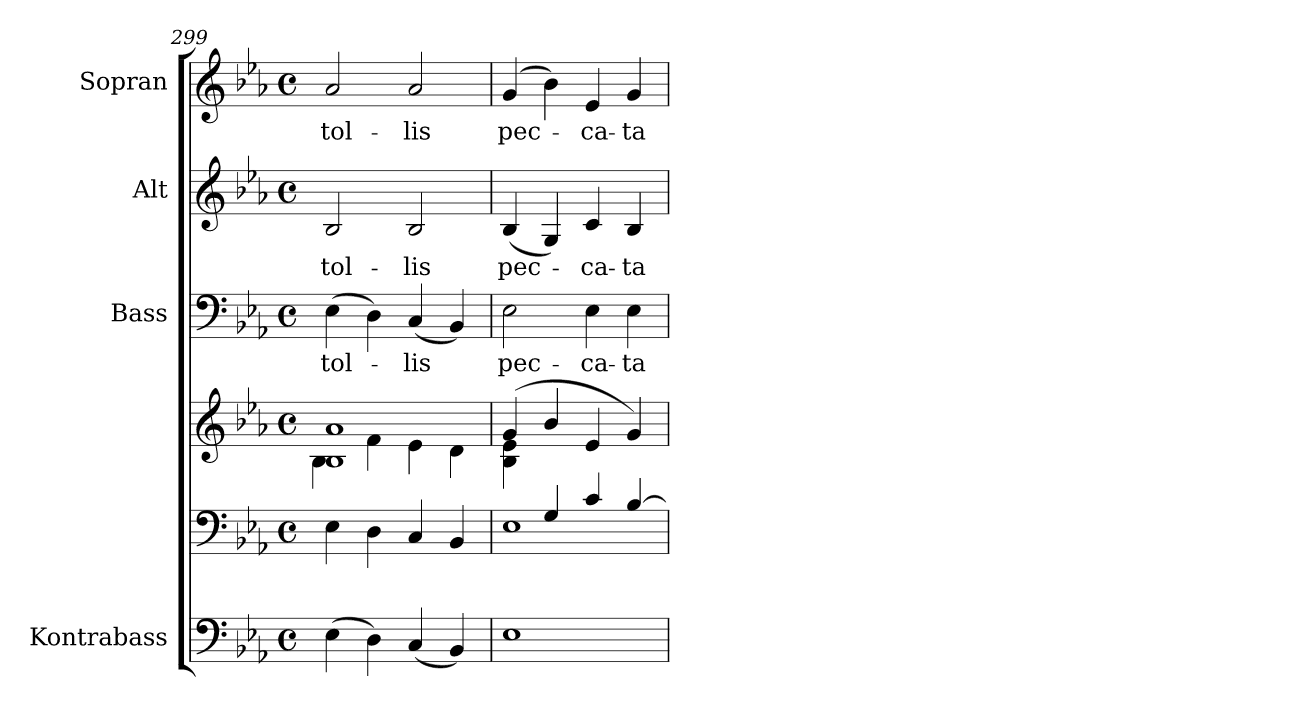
**kern	**kern	**kern	**kern	**text	**kern	**text	**kern	**text
*part5	*part4	*part4	*part3	*part3	*part2	*part2	*part1	*part1
*staff6	*staff5	*staff4	*staff3	*staff3	*staff2	*staff2	*staff1	*staff1
*I"Kontrabass	*	*	*I"Bass	*	*I"Alt	*	*I"Sopran	*
*I'Kb.	*	*	*I'B.	*	*I'A.	*	*I'S.	*
*clefF4	*clefF4	*clefG2	*clefF4	*	*clefG2	*	*clefG2	*
*ITrd7c12	*	*	*	*	*	*	*	*
*k[b-e-a-]	*k[b-e-a-]	*k[b-e-a-]	*k[b-e-a-]	*	*k[b-e-a-]	*	*k[b-e-a-]	*
*E-:	*E-:	*E-:	*E-:	*	*E-:	*	*E-:	*
*M4/4	*M4/4	*M4/4	*M4/4	*	*M4/4	*	*M4/4	*
*met(c)	*met(c)	*met(c)	*met(c)	*	*met(c)	*	*met(c)	*
=299	=299	=299	=299	=299	=299	=299	=299	=299
*	*	*^	*	*	*	*	*	*
!	!	!	!	!	!LO:LY:b	!	!LO:LY:b	!	!LO:LY:b
(>4EE-\	4E-\	1B- 1a-	4B-\	(>4E-\	tol-	2B-/	tol-	2a-/	tol-
4DD\)	4D\	.	4f\	4D\)	.	.	.	.	.
!	!	!	!	!	!LO:LY:b	!	!LO:LY:b	!	!LO:LY:b
(<4CC/	4C/	.	4e-\	(<4C/	-lis	2B-/	-lis	2a-/	-lis
4BBB-/)	4BB-/	.	4d\	4BB-/)	.	.	.	.	.
=300	=300	=300	=300	=300	=300	=300	=300	=300	=300
*	*^	*	*	*	*	*	*	*	*
!	!	!	!	!	!	!LO:LY:b	!	!LO:LY:b	!	!LO:LY:b
1EE-	4ryy	1E-	(4g/	4B-\ 4e-\	2E-\	pec-	(<4B-/	pec-	(4g/	pec-
.	4G/	.	4b-/	2.ryy	.	.	4G/)	.	4b-\)	.
!	!	!	!	!	!	!LO:LY:b	!	!LO:LY:b	!	!LO:LY:b
.	4c/	.	4e-/	.	4E-\	-ca-	4c/	-ca-	4e-/	-ca-
!	!	!	!	!	!	!LO:LY:b	!	!LO:LY:b	!	!LO:LY:b
.	[>4B-/	.	4g/)	.	4E-\	-ta	4B-/	-ta	4g/	-ta
*	*v	*v	*	*	*	*	*	*	*	*
*	*	*v	*v	*	*	*	*	*	*
=	=	=	=	=	=	=	=	=
*-	*-	*-	*-	*-	*-	*-	*-	*-
